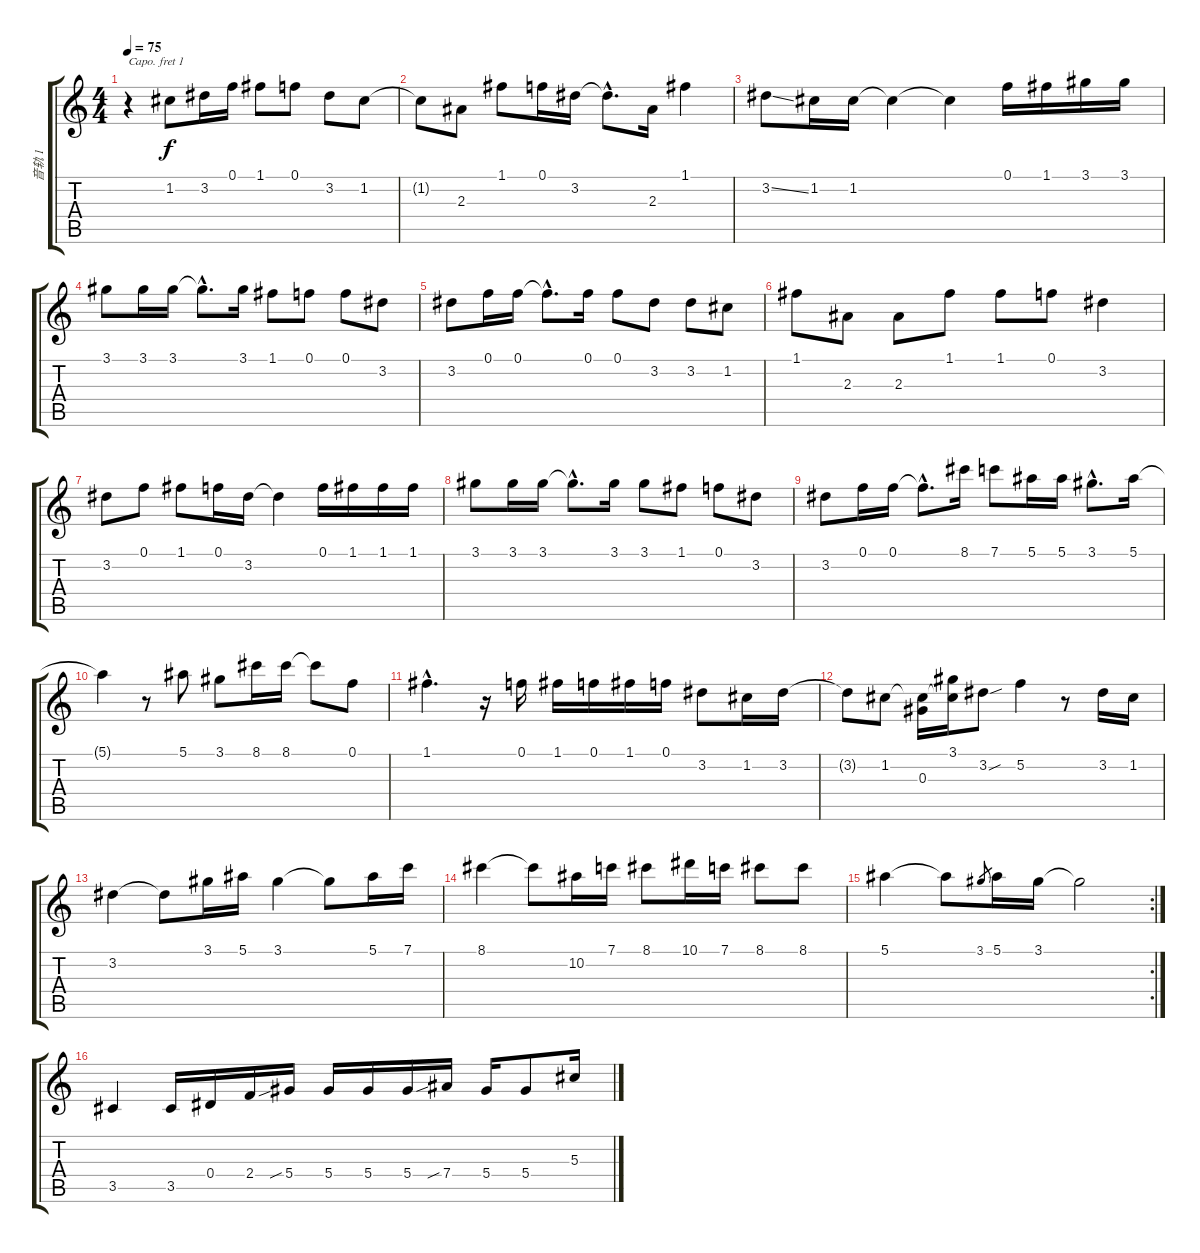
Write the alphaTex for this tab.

\track ("音轨 1" "音轨 1") {instrument acousticguitarnylon}
\staff {score tabs}
\capo 1
\tuning (E4 B3 G3 D3 A2 E2) {hide}
\ts (4 4)
\tempo 75
\clef g2
\ks c
r.4{dy f} 1.2.8 3.2.16 0.1.16 1.1.8 0.1.8 3.2.8 1.2.8 |
1.2{t}.8 2.3.8 1.1.8 0.1.16 3.2.16 3.2{hac t}.8{d} 2.3.16 1.1.4 |
3.2{ss}.8 1.2.16 1.2.16 1.2{t}.4 1.2{t}.4 0.1.16 1.1.16 3.1.16 3.1.16 |
3.1.8 3.1.16 3.1.16 3.1{hac t}.8{d} 3.1.16 1.1.8 0.1.8 0.1.8 3.2.8 |
3.2.8 0.1.16 0.1.16 0.1{hac t}.8{d} 0.1.16 0.1.8 3.2.8 3.2.8 1.2.8 |
1.1.8 2.3.8 2.3.8 1.1.8 1.1.8 0.1.8 3.2.4 |
3.2.8 0.1.8 1.1.8 0.1.16 3.2.16 3.2{t}.4 0.1.16 1.1.16 1.1.16 1.1.16 |
3.1.8 3.1.16 3.1.16 3.1{hac t}.8{d} 3.1.16 3.1.8 1.1.8 0.1.8 3.2.8 |
3.2.8 0.1.16 0.1.16 0.1{hac t}.8{d} 8.1.16 7.1.8 5.1.16 5.1.16 3.1{hac}.8{d} 5.1.16 |
5.1{t}.4 r.8 5.1.8 3.1.8 8.1.16 8.1.16 8.1{t}.8 0.1.8 |
1.1{hac}.4{d} r.16 0.1.16 1.1.16 0.1.16 1.1.16 0.1.16 3.2.8 1.2.16 3.2.16 |
3.2{t}.8 1.2.8 (1.2{t} 0.3).16 (3.1 1.2{t}).16 3.2{sou}.8 5.2.4 r.8 3.2.16 1.2.16 |
3.2.4 3.2{t}.8 3.1.16 5.1.16 3.1.4 3.1{t}.8 5.1.16 7.1.16 |
8.1.4 8.1{t}.8 10.2.16 7.1.16 8.1.8 10.1.16 7.1.16 8.1.8 8.1.8 |
\rc 2
5.1.4 5.1{t}.8 3.1.8{gr} 5.1.16 3.1.16 3.1{t}.2 |
3.5.4 3.5.16 0.4.16 2.4.16 5.4{sib}.16 5.4.16 5.4.16 5.4.16 7.4{sib}.16 5.4.16 5.4.8 5.3.16
